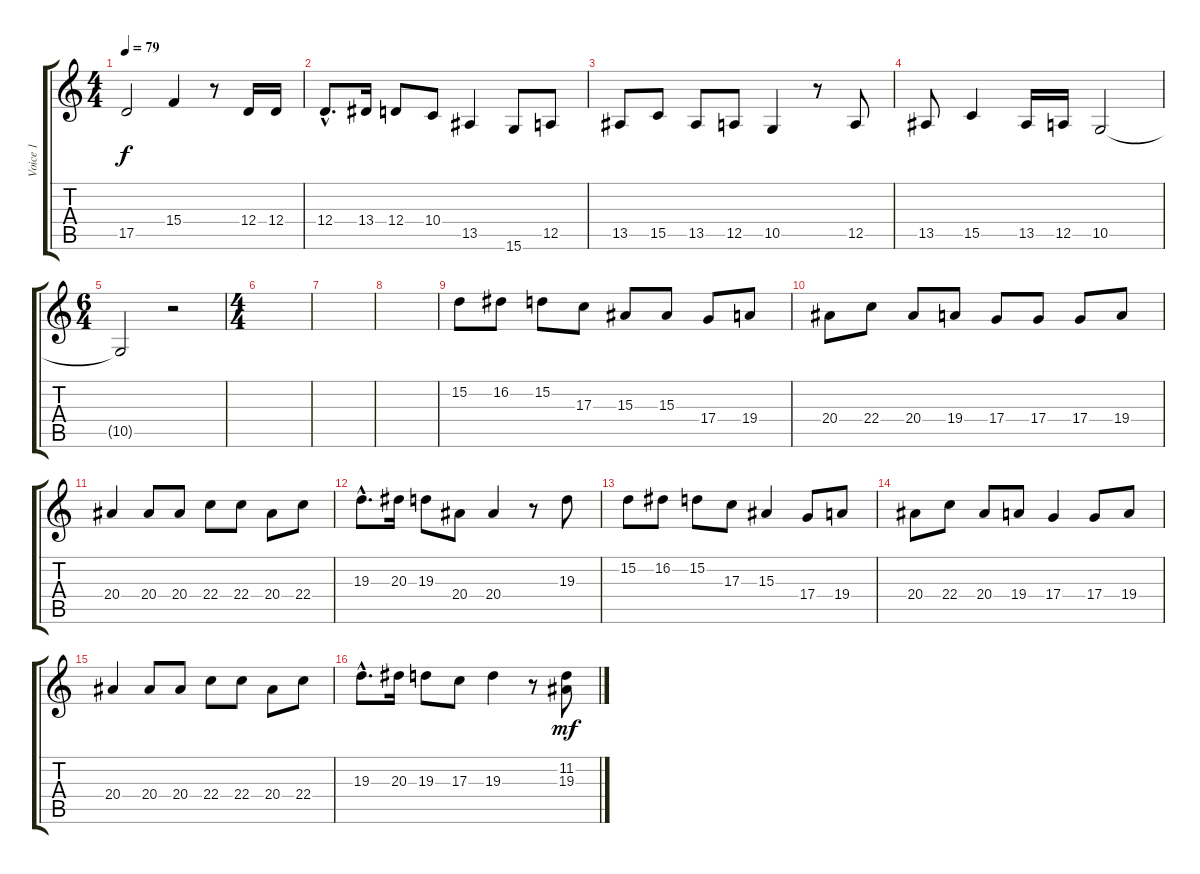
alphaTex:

\track ("Voice 1" "Voice 1") {instrument clarinet}
\staff {score tabs}
\tuning (E4 B3 G3 D3 A2 E2) {hide}
\ts (4 4)
\tempo 79
\clef g2
\ks c
17.5.2{dy f} 15.4.4 r.8 12.4.16 12.4.16 |
12.4{hac}.8{d} 13.4.16 12.4.8 10.4.8 13.5.4 15.6.8 12.5.8 |
13.5.8 15.5.8 13.5.8 12.5.8 10.5.4 r.8 12.5.8 |
13.5.8 15.5.4 13.5.16 12.5.16 10.5.2 |
\ts (6 4)
10.5{t}.2 r.2 |
\ts (4 4)
|
|
|
15.2.8{volume 16 instrument synthvoice} 16.2.8 15.2.8 17.3.8 15.3.8 15.3.8 17.4.8 19.4.8 |
20.4.8 22.4.8 20.4.8 19.4.8 17.4.8 17.4.8 17.4.8 19.4.8 |
20.4.4 20.4.8 20.4.8 22.4.8 22.4.8 20.4.8 22.4.8 |
19.3{hac}.8{d} 20.3.16 19.3.8 20.4.8 20.4.4 r.8 19.3.8 |
15.2.8 16.2.8 15.2.8 17.3.8 15.3.4 17.4.8 19.4.8 |
20.4.8 22.4.8 20.4.8 19.4.8 17.4.4 17.4.8 19.4.8 |
20.4.4 20.4.8 20.4.8 22.4.8 22.4.8 20.4.8 22.4.8 |
19.3{hac}.8{d} 20.3.16 19.3.8 17.3.8 19.3.4 r.8 (11.2 19.3).8{dy mf volume 14 instrument synthvoice}
